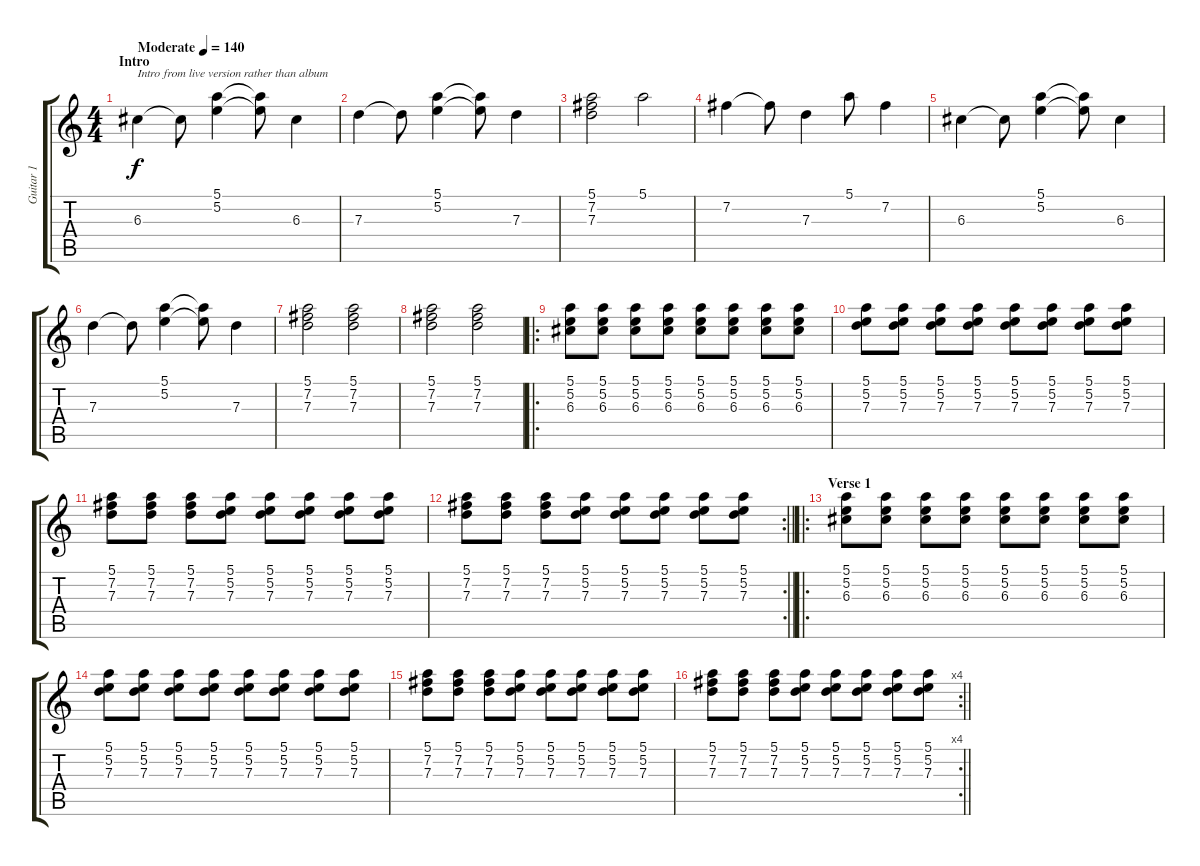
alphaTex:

\track ("Guitar 1" "Guitar 1") {instrument electricguitarclean}
\staff {score tabs}
\tuning (E4 B3 G3 D3 A2 E2) {hide}
\ts (4 4)
\section ("" "Intro")
\tempo (140 "Moderate")
\clef g2
\ks c
6.3.4{txt "Intro from live version rather than album" dy f instrument electricguitarclean} 6.3{t}.8 (5.1 5.2).4 (5.1{t} 5.2{t}).8 6.3.4 |
7.3.4 7.3{t}.8 (5.1 5.2).4 (5.1{t} 5.2{t}).8 7.3.4 |
(5.1 7.2 7.3).2 5.1.2 |
7.2.4 7.2{t}.8 7.3.4 5.1.8 7.2.4 |
6.3.4 6.3{t}.8 (5.1 5.2).4 (5.1{t} 5.2{t}).8 6.3.4 |
7.3.4 7.3{t}.8 (5.1 5.2).4 (5.1{t} 5.2{t}).8 7.3.4 |
(5.1 7.2 7.3).2 (5.1 7.2 7.3).2 |
(5.1 7.2 7.3).2 (5.1 7.2 7.3).2 |
\ro
(5.1 5.2 6.3).8 (5.1 5.2 6.3).8 (5.1 5.2 6.3).8 (5.1 5.2 6.3).8 (5.1 5.2 6.3).8 (5.1 5.2 6.3).8 (5.1 5.2 6.3).8 (5.1 5.2 6.3).8 |
(5.1 5.2 7.3).8 (5.1 5.2 7.3).8 (5.1 5.2 7.3).8 (5.1 5.2 7.3).8 (5.1 5.2 7.3).8 (5.1 5.2 7.3).8 (5.1 5.2 7.3).8 (5.1 5.2 7.3).8 |
(5.1 7.2 7.3).8 (5.1 7.2 7.3).8 (5.1 7.2 7.3).8 (5.1 5.2 7.3).8 (5.1 5.2 7.3).8 (5.1 5.2 7.3).8 (5.1 5.2 7.3).8 (5.1 5.2 7.3).8 |
\rc 2
\barLineRight lightlight
(5.1 7.2 7.3).8 (5.1 7.2 7.3).8 (5.1 7.2 7.3).8 (5.1 5.2 7.3).8 (5.1 5.2 7.3).8 (5.1 5.2 7.3).8 (5.1 5.2 7.3).8 (5.1 5.2 7.3).8 |
\ro
\section ("" "Verse 1")
(5.1 5.2 6.3).8 (5.1 5.2 6.3).8 (5.1 5.2 6.3).8 (5.1 5.2 6.3).8 (5.1 5.2 6.3).8 (5.1 5.2 6.3).8 (5.1 5.2 6.3).8 (5.1 5.2 6.3).8 |
(5.1 5.2 7.3).8 (5.1 5.2 7.3).8 (5.1 5.2 7.3).8 (5.1 5.2 7.3).8 (5.1 5.2 7.3).8 (5.1 5.2 7.3).8 (5.1 5.2 7.3).8 (5.1 5.2 7.3).8 |
(5.1 7.2 7.3).8 (5.1 7.2 7.3).8 (5.1 7.2 7.3).8 (5.1 5.2 7.3).8 (5.1 5.2 7.3).8 (5.1 5.2 7.3).8 (5.1 5.2 7.3).8 (5.1 5.2 7.3).8 |
\rc 4
\barLineRight lightlight
(5.1 7.2 7.3).8 (5.1 7.2 7.3).8 (5.1 7.2 7.3).8 (5.1 5.2 7.3).8 (5.1 5.2 7.3).8 (5.1 5.2 7.3).8 (5.1 5.2 7.3).8 (5.1 5.2 7.3).8
